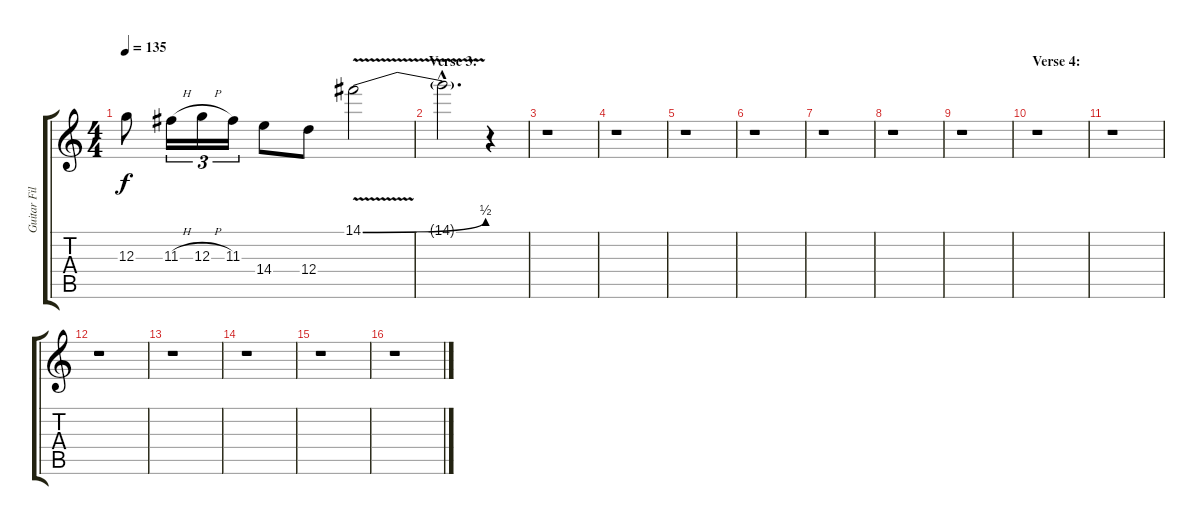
\track ("Guitar Fills I" "Guitar Fil") {instrument distortionguitar}
\staff {score tabs}
\tuning (E4 B3 G3 D3 A2 E2) {hide}
\ts (4 4)
\tempo 135
\clef g2
\ks c
12.3.8{dy f} 11.3{h}.16{tu (3 2)} 12.3{h}.16{tu (3 2)} 11.3.16{tu (3 2)} 14.4.8 12.4.8 14.1{be (bend 0 0 60 2) v}.2 |
\section ("" "Verse 3:")
14.1{hac t}.2{d} r.4 |
r.1 |
r.1 |
r.1 |
r.1 |
r.1 |
r.1 |
r.1 |
\section ("" "Verse 4:")
r.1 |
r.1 |
r.1 |
r.1 |
r.1 |
r.1 |
r.1
